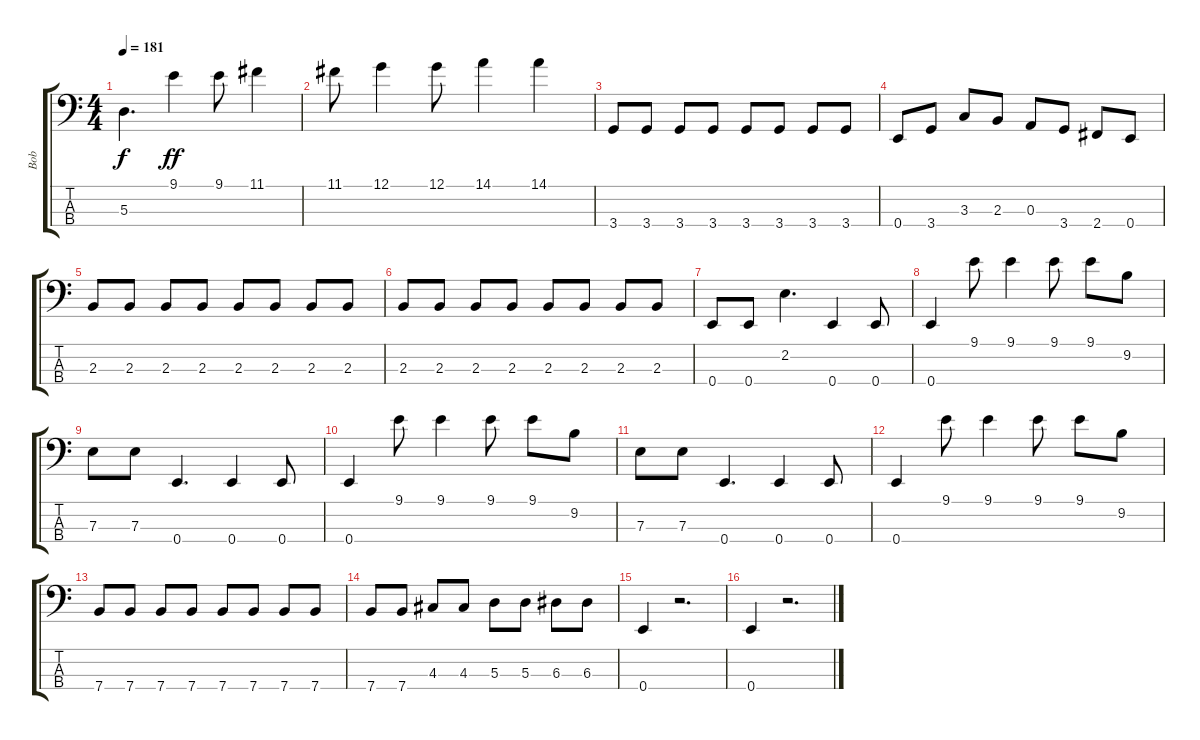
\track ("Bob" "Bob") {instrument electricbasspick}
\staff {score tabs}
\tuning (G2 D2 A1 E1) {hide}
\ts (4 4)
\tempo 181
\clef f4
\ks c
5.3.4{d dy f} 9.1.4{dy ff} 9.1.8 11.1.4 |
11.1.8 12.1.4 12.1.8 14.1.4 14.1.4 |
3.4.8 3.4.8 3.4.8 3.4.8 3.4.8 3.4.8 3.4.8 3.4.8 |
0.4.8 3.4.8 3.3.8 2.3.8 0.3.8 3.4.8 2.4.8 0.4.8 |
2.3.8 2.3.8 2.3.8 2.3.8 2.3.8 2.3.8 2.3.8 2.3.8 |
2.3.8 2.3.8 2.3.8 2.3.8 2.3.8 2.3.8 2.3.8 2.3.8 |
0.4.8 0.4.8 2.2.4{d} 0.4.4 0.4.8 |
0.4.4 9.1.8 9.1.4 9.1.8 9.1.8 9.2.8 |
7.3.8 7.3.8 0.4.4{d} 0.4.4 0.4.8 |
0.4.4 9.1.8 9.1.4 9.1.8 9.1.8 9.2.8 |
7.3.8 7.3.8 0.4.4{d} 0.4.4 0.4.8 |
0.4.4 9.1.8 9.1.4 9.1.8 9.1.8 9.2.8 |
7.4.8 7.4.8 7.4.8 7.4.8 7.4.8 7.4.8 7.4.8 7.4.8 |
7.4.8 7.4.8 4.3.8 4.3.8 5.3.8 5.3.8 6.3.8 6.3.8 |
0.4.4 r.2{d} |
0.4.4 r.2{d}
